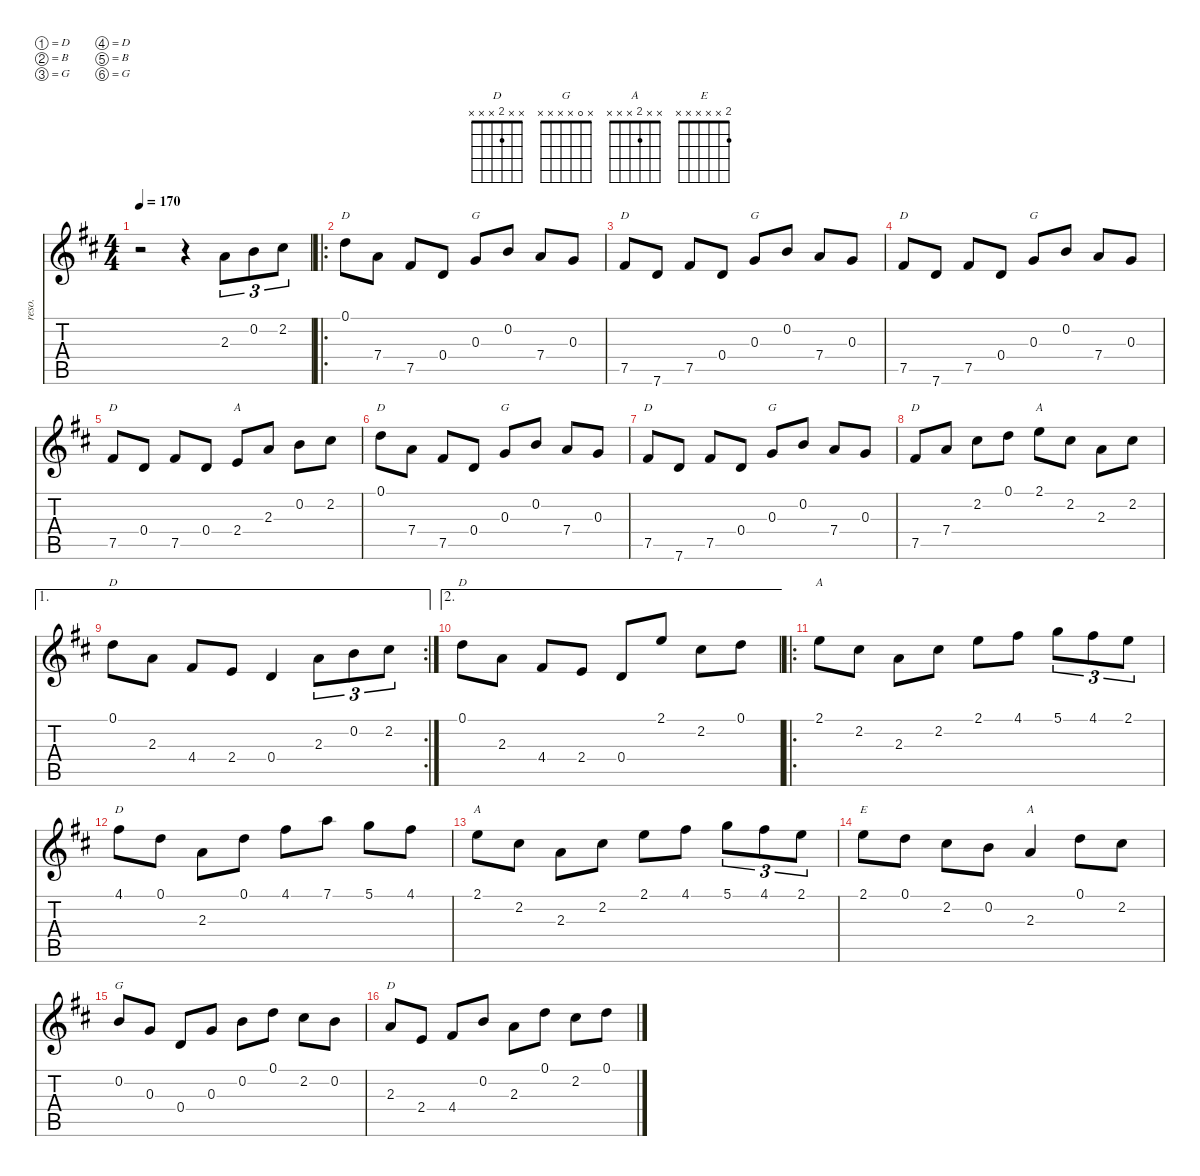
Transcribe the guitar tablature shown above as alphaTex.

\defaultSystemsLayout 4
\hideDynamics
\bracketExtendMode nobrackets
\track ("Resonator" "reso.") {instrument acousticguitarsteel}
\staff {score tabs}
\tuning (D4 B3 G3 D3 B2 G2)
\chord ("D" 0 x x x x x) {showfingering false}
\chord ("G" x x 0 x x x) {showfingering false}
\chord ("D" x x x 4 x x) {showfingering false}
\chord ("A" x x x 2 x x) {showfingering false}
\chord ("D" x x x x 7 x) {firstfret 7 showfingering false}
\chord ("A" 2 x x x x x) {showfingering false}
\chord ("D" 2 x x x x x) {showfingering false}
\chord ("E" 2 x x x x x) {showfingering false}
\chord ("A" x x 2 x x x) {showfingering false}
\chord ("G" x 0 x x x x) {showfingering false}
\chord ("D" x x 2 x x x) {showfingering false}
\ts (4 4)
\tempo 170
\clef g2
\ks d
r.2{dy mf instrument acousticguitarsteel} r.4 2.3{acc forcenatural}.8{tu (3 2)} 0.2{acc forcenatural}.8{tu (3 2)} 2.2{acc #}.8{tu (3 2)} |
\ro
0.1{acc forcenatural}.8{ch "D"} 7.4{acc forcenatural}.8 7.5{acc #}.8 0.4{acc forcenatural}.8 0.3{acc forcenatural}.8{ch "G"} 0.2{acc forcenatural}.8 7.4{acc forcenatural}.8 0.3{acc forcenatural}.8 |
7.5{acc #}.8{ch "D"} 7.6{acc forcenatural}.8 7.5{acc #}.8 0.4{acc forcenatural}.8 0.3{acc forcenatural}.8{ch "G"} 0.2{acc forcenatural}.8 7.4{acc forcenatural}.8 0.3{acc forcenatural}.8 |
7.5{acc #}.8{ch "D"} 7.6{acc forcenatural}.8 7.5{acc #}.8 0.4{acc forcenatural}.8 0.3{acc forcenatural}.8{ch "G"} 0.2{acc forcenatural}.8 7.4{acc forcenatural}.8 0.3{acc forcenatural}.8 |
7.5{acc #}.8{ch "D"} 0.4{acc forcenatural}.8 7.5{acc #}.8 0.4{acc forcenatural}.8 2.4{acc forcenatural}.8{ch "A"} 2.3{acc forcenatural}.8 0.2{acc forcenatural}.8 2.2{acc #}.8 |
0.1{acc forcenatural}.8{ch "D"} 7.4{acc forcenatural}.8 7.5{acc #}.8 0.4{acc forcenatural}.8 0.3{acc forcenatural}.8{ch "G"} 0.2{acc forcenatural}.8 7.4{acc forcenatural}.8 0.3{acc forcenatural}.8 |
7.5{acc #}.8{ch "D"} 7.6{acc forcenatural}.8 7.5{acc #}.8 0.4{acc forcenatural}.8 0.3{acc forcenatural}.8{ch "G"} 0.2{acc forcenatural}.8 7.4{acc forcenatural}.8 0.3{acc forcenatural}.8 |
7.5{acc #}.8{ch "D"} 7.4{acc forcenatural}.8 2.2{acc #}.8 0.1{acc forcenatural}.8 2.1{acc forcenatural}.8{ch "A"} 2.2{acc #}.8 2.3{acc forcenatural}.8 2.2{acc #}.8 |
\ae 1
\rc 2
0.1{acc forcenatural}.8{ch "D" beam Down} 2.3{acc forcenatural}.8{beam Down} 4.4{acc #}.8{beam Up} 2.4{acc forcenatural}.8{beam Up} 0.4{acc forcenatural}.4{beam Up} 2.3{acc forcenatural}.8{tu (3 2) beam Down} 0.2{acc forcenatural}.8{tu (3 2) beam Down} 2.2{acc #}.8{tu (3 2) beam Down} |
\ae 2
0.1{acc forcenatural}.8{ch "D" beam Down} 2.3{acc forcenatural}.8{beam Down} 4.4{acc #}.8{beam Up} 2.4{acc forcenatural}.8{beam Up} 0.4{acc forcenatural}.8{beam Up} 2.1{acc forcenatural}.8{beam Up} 2.2{acc #}.8{beam Down} 0.1{acc forcenatural}.8{beam Down} |
\ro
2.1{acc forcenatural}.8{ch "A" beam Down} 2.2{acc #}.8{beam Down} 2.3{acc forcenatural}.8{beam Down} 2.2{acc #}.8{beam Down} 2.1{acc forcenatural}.8{beam Down} 4.1{acc #}.8{beam Down} 5.1{acc forcenatural}.8{tu (3 2) beam Down} 4.1{acc #}.8{tu (3 2) beam Down} 2.1{acc forcenatural}.8{tu (3 2) beam Down} |
4.1{acc #}.8{ch "D" beam Down} 0.1{acc forcenatural}.8{beam Down} 2.3{acc forcenatural}.8{beam Down} 0.1{acc forcenatural}.8{beam Down} 4.1{acc #}.8{beam Down} 7.1{acc forcenatural}.8{beam Down} 5.1{acc forcenatural}.8{beam Down} 4.1{acc #}.8{beam Down} |
2.1{acc forcenatural}.8{ch "A" beam Down} 2.2{acc #}.8{beam Down} 2.3{acc forcenatural}.8{beam Down} 2.2{acc #}.8{beam Down} 2.1{acc forcenatural}.8{beam Down} 4.1{acc #}.8{beam Down} 5.1{acc forcenatural}.8{tu (3 2) beam Down} 4.1{acc #}.8{tu (3 2) beam Down} 2.1{acc forcenatural}.8{tu (3 2) beam Down} |
2.1{acc forcenatural}.8{ch "E" beam Down} 0.1{acc forcenatural}.8{beam Down} 2.2{acc #}.8{beam Down} 0.2{acc forcenatural}.8{beam Down} 2.3{acc forcenatural}.4{ch "A" beam Up} 0.1{acc forcenatural}.8{beam Down} 2.2{acc #}.8{beam Down} |
0.2{acc forcenatural}.8{ch "G" beam Up} 0.3{acc forcenatural}.8{beam Up} 0.4{acc forcenatural}.8{beam Up} 0.3{acc forcenatural}.8{beam Up} 0.2{acc forcenatural}.8{beam Down} 0.1{acc forcenatural}.8{beam Down} 2.2{acc #}.8{beam Down} 0.2{acc forcenatural}.8{beam Down} |
\scale
0.312606 2.3{acc forcenatural}.8{ch "D" beam Up} 2.4{acc forcenatural}.8{beam Up} 4.4{acc #}.8{beam Up} 0.2{acc forcenatural}.8{beam Up} 2.3{acc forcenatural}.8{beam Down} 0.1{acc forcenatural}.8{beam Down} 2.2{acc #}.8{beam Down} 0.1{acc forcenatural}.8{beam Down}
